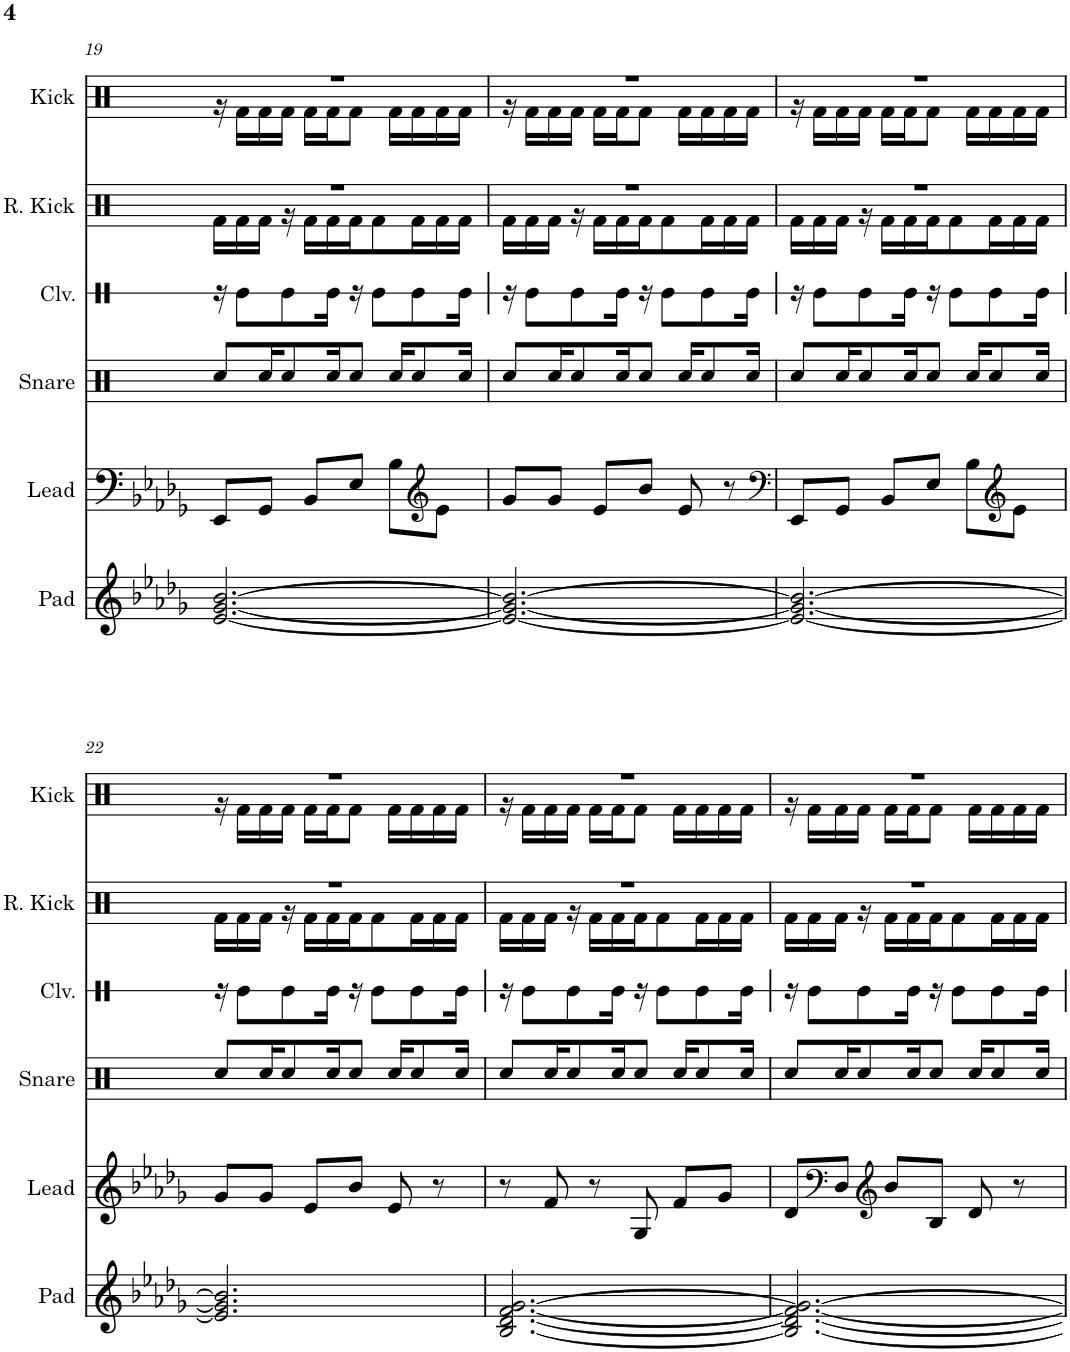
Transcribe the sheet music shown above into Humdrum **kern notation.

**kern	**kern	**kern	**kern	**kern	**kern
*part6	*part5	*part4	*part3	*part2	*part1
*staff6	*staff5	*staff4	*staff3	*staff2	*staff1
*I"Pad	*I"Lead	*I"Snare	*I"Claves	*I"Reverb Kick	*I"Kick
*I'Pad	*I'Lead	*I'Snare	*I'Clv.	*I'R. Kick	*I'Kick
!!LO:PB:g=z
*clefG2	*clefF4	*clefX	*clefX	*clefX	*clefX
*k[b-e-a-d-g-]	*k[b-e-a-d-g-]	*k[]	*k[]	*k[]	*k[]
*M3/4	*M3/4	*M3/4	*M3/4	*M3/4	*M3/4
=19	=19	=19	=19	=19	=19
*	*	*	*	*^	*^
[2.e-/ [2.g-/ [2.b-/	8EE-/L	8Rcc/L	16r	2.r	16Rf\LL	2.r	16r
.	.	.	8Re\L	.	16Rf\	.	16Rf\LL
.	8GG-/J	16Rcc/K	.	.	16Rf\JJ	.	16Rf\
.	.	8Rcc/	8Re\	.	16r	.	16Rf\JJ
.	8BB-/L	.	.	.	16Rf\LL	.	16Rf\LL
.	.	16Rcc/K	16Re\Jk	.	16Rf\	.	16Rf\J
.	8E-/J	8Rcc/J	16r	.	16Rf\J	.	8Rf\J
.	.	.	8Re\L	.	8Rf\	.	.
.	8B-\L	16Rcc/KL	.	.	.	.	16Rf\LL
.	.	8Rcc/	8Re\	.	16Rf\L	.	16Rf\
*	*clefG2	*	*	*	*	*	*
.	8e-\J	.	.	.	16Rf\	.	16Rf\
.	.	16Rcc/Jk	16Re\Jk	.	16Rf\JJ	.	16Rf\JJ
=20	=20	=20	=20	=20	=20	=20	=20
2.e-/_ 2.g-/_ 2.b-/_	8g-/L	8Rcc/L	16r	2.r	16Rf\LL	2.r	16r
.	.	.	8Re\L	.	16Rf\	.	16Rf\LL
.	8g-/J	16Rcc/K	.	.	16Rf\JJ	.	16Rf\
.	.	8Rcc/	8Re\	.	16r	.	16Rf\JJ
.	8e-/L	.	.	.	16Rf\LL	.	16Rf\LL
.	.	16Rcc/K	16Re\Jk	.	16Rf\	.	16Rf\J
.	8b-/J	8Rcc/J	16r	.	16Rf\J	.	8Rf\J
.	.	.	8Re\L	.	8Rf\	.	.
.	8e-/	16Rcc/KL	.	.	.	.	16Rf\LL
.	.	8Rcc/	8Re\	.	16Rf\L	.	16Rf\
.	8r	.	.	.	16Rf\	.	16Rf\
.	.	16Rcc/Jk	16Re\Jk	.	16Rf\JJ	.	16Rf\JJ
=21	=21	=21	=21	=21	=21	=21	=21
*	*clefF4	*	*	*	*	*	*
2.e-/_ 2.g-/_ 2.b-/_	8EE-/L	8Rcc/L	16r	2.r	16Rf\LL	2.r	16r
.	.	.	8Re\L	.	16Rf\	.	16Rf\LL
.	8GG-/J	16Rcc/K	.	.	16Rf\JJ	.	16Rf\
.	.	8Rcc/	8Re\	.	16r	.	16Rf\JJ
.	8BB-/L	.	.	.	16Rf\LL	.	16Rf\LL
.	.	16Rcc/K	16Re\Jk	.	16Rf\	.	16Rf\J
.	8E-/J	8Rcc/J	16r	.	16Rf\J	.	8Rf\J
.	.	.	8Re\L	.	8Rf\	.	.
.	8B-\L	16Rcc/KL	.	.	.	.	16Rf\LL
.	.	8Rcc/	8Re\	.	16Rf\L	.	16Rf\
*	*clefG2	*	*	*	*	*	*
.	8e-\J	.	.	.	16Rf\	.	16Rf\
.	.	16Rcc/Jk	16Re\Jk	.	16Rf\JJ	.	16Rf\JJ
!!LO:LB:g=z	!!
=22	=22	=22	=22	=22	=22	=22	=22
2.e-/] 2.g-/] 2.b-/]	8g-/L	8Rcc/L	16r	2.r	16Rf\LL	2.r	16r
.	.	.	8Re\L	.	16Rf\	.	16Rf\LL
.	8g-/J	16Rcc/K	.	.	16Rf\JJ	.	16Rf\
.	.	8Rcc/	8Re\	.	16r	.	16Rf\JJ
.	8e-/L	.	.	.	16Rf\LL	.	16Rf\LL
.	.	16Rcc/K	16Re\Jk	.	16Rf\	.	16Rf\J
.	8b-/J	8Rcc/J	16r	.	16Rf\J	.	8Rf\J
.	.	.	8Re\L	.	8Rf\	.	.
.	8e-/	16Rcc/KL	.	.	.	.	16Rf\LL
.	.	8Rcc/	8Re\	.	16Rf\L	.	16Rf\
.	8r	.	.	.	16Rf\	.	16Rf\
.	.	16Rcc/Jk	16Re\Jk	.	16Rf\JJ	.	16Rf\JJ
=23	=23	=23	=23	=23	=23	=23	=23
[2.B-/ [2.d-/ [2.f/ [2.g-/	8r	8Rcc/L	16r	2.r	16Rf\LL	2.r	16r
.	.	.	8Re\L	.	16Rf\	.	16Rf\LL
.	8f/	16Rcc/K	.	.	16Rf\JJ	.	16Rf\
.	.	8Rcc/	8Re\	.	16r	.	16Rf\JJ
.	8r	.	.	.	16Rf\LL	.	16Rf\LL
.	.	16Rcc/K	16Re\Jk	.	16Rf\	.	16Rf\J
.	8G-/	8Rcc/J	16r	.	16Rf\J	.	8Rf\J
.	.	.	8Re\L	.	8Rf\	.	.
.	8f/L	16Rcc/KL	.	.	.	.	16Rf\LL
.	.	8Rcc/	8Re\	.	16Rf\L	.	16Rf\
.	8g-/J	.	.	.	16Rf\	.	16Rf\
.	.	16Rcc/Jk	16Re\Jk	.	16Rf\JJ	.	16Rf\JJ
=24	=24	=24	=24	=24	=24	=24	=24
2.B-/_ 2.d-/_ 2.f/_ 2.g-/_	8d-/L	8Rcc/L	16r	2.r	16Rf\LL	2.r	16r
.	.	.	8Re\L	.	16Rf\	.	16Rf\LL
*	*clefF4	*	*	*	*	*	*
.	8D-/J	16Rcc/K	.	.	16Rf\JJ	.	16Rf\
.	.	8Rcc/	8Re\	.	16r	.	16Rf\JJ
*	*clefG2	*	*	*	*	*	*
.	8b-/L	.	.	.	16Rf\LL	.	16Rf\LL
.	.	16Rcc/K	16Re\Jk	.	16Rf\	.	16Rf\J
.	8B-/J	8Rcc/J	16r	.	16Rf\J	.	8Rf\J
.	.	.	8Re\L	.	8Rf\	.	.
.	8d-/	16Rcc/KL	.	.	.	.	16Rf\LL
.	.	8Rcc/	8Re\	.	16Rf\L	.	16Rf\
.	8r	.	.	.	16Rf\	.	16Rf\
.	.	16Rcc/Jk	16Re\Jk	.	16Rf\JJ	.	16Rf\JJ
*	*	*	*	*v	*v	*	*
*	*	*	*	*	*v	*v
=	=	=	=	=	=
*-	*-	*-	*-	*-	*-
